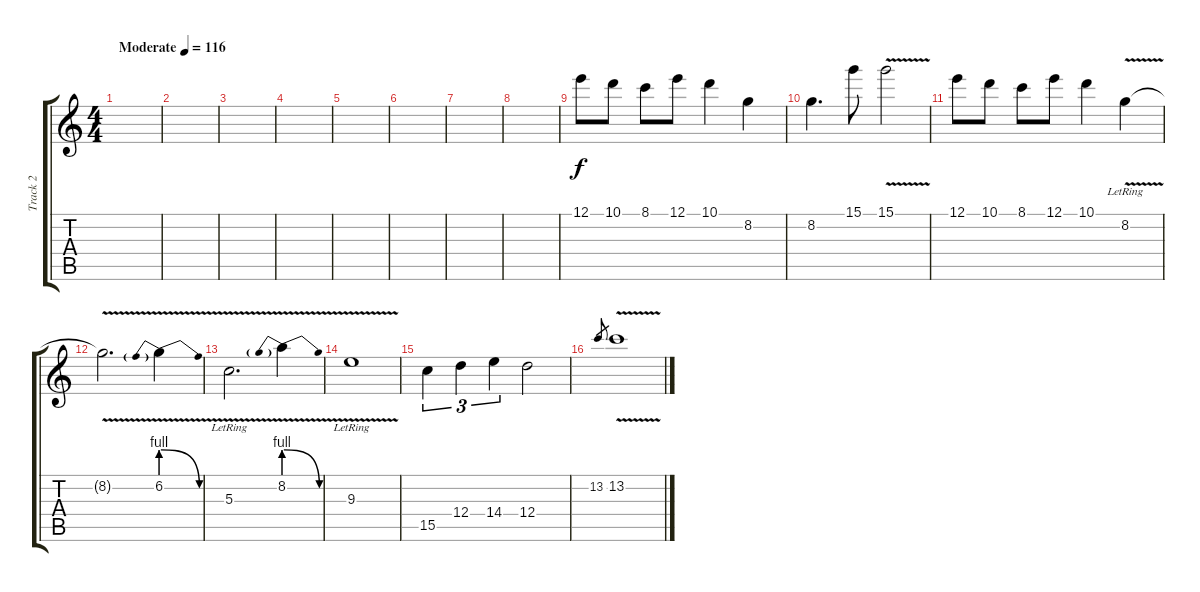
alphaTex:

\track ("Track 2" "Track 2") {instrument electricguitarjazz}
\staff {score tabs}
\tuning (E4 B3 G3 D3 A2 E2) {hide}
\ts (4 4)
\tempo (116 "Moderate")
\clef g2
\ks c
|
|
|
|
|
|
|
|
12.1.8 10.1.8 8.1.8 12.1.8 10.1.4 8.2.4 |
8.2.4{d} 15.1.8 15.1{v}.2 |
12.1.8 10.1.8 8.1.8 12.1.8 10.1.4 8.2{v lr}.4 |
8.2{t}.2{d} 6.2{be (prebendrelease 0 4 60 0) v}.4 |
5.3{v lr}.2{d} 8.2{be (prebendrelease 0 4 60 0) v}.4 |
9.3{v lr}.1 |
15.5.4{tu (3 2)} 12.4.4{tu (3 2)} 14.4.4{tu (3 2)} 12.4.2 |
13.2.8{gr} 13.2{v}.1
